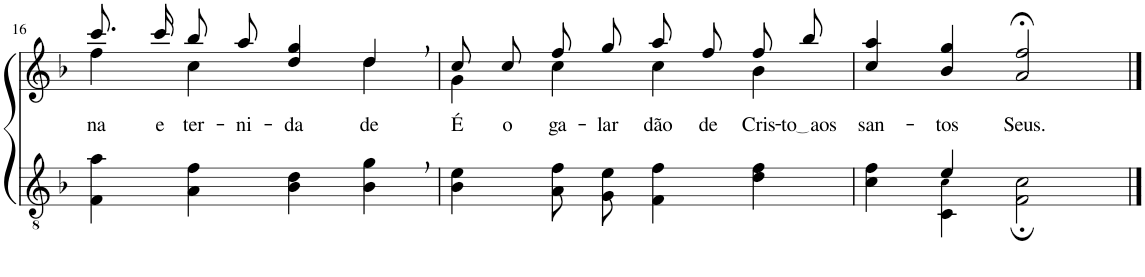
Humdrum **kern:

**kern	**kern	**text
*part2	*part1	*part1
*staff2	*staff1	*staff1
*I"Parte III e IV	*I"Parte I e II	*
!!LO:PB:g=z
*clefGv2	*clefG2	*
*Trd5c9	*Trd5c9	*
*k[b-]	*k[b-]	*
*M4/4	*M4/4	*
=16	=16	=16
*	*^	*
!	!	!	!LO:LY:b
4F\ 4a\	8.ccc/L	4ff\	na
!	!	!	!LO:LY:b
.	16ccc/Jk	.	e-
!	!	!	!LO:LY:b
4A\ 4f\	8bb-/L	4cc\	-ter-
!	!	!	!LO:LY:b
.	8aa/J	.	-ni-
!	!	!	!LO:LY:b
4B-\ 4d\	4dd/ 4gg/	4ryy	-da-
!	!	!	!LO:LY:b
4B-\, 4g\,	4dd,/	4dd\	-de
=17	=17	=17	=17
!	!	!	!LO:LY:b
4B-\ 4e\	8cc/L	4g\	É
!	!	!	!LO:LY:b
.	8cc/J	.	o
!	!	!	!LO:LY:b
8A\ 8f\L	8ff/L	4cc\	ga-
!	!	!	!LO:LY:b
8G\ 8e\J	8gg/J	.	-lar-
!	!	!	!LO:LY:b
4F\ 4f\	8aa/L	4cc\	-dão
!	!	!	!LO:LY:b
.	8ff/J	.	de
!	!	!	!LO:LY:b
4d\ 4f\	8ff/L	4b-\	Cris-
!	!	!	!LO:LY:b
.	8bb-/J	.	to aos
*	*v	*v	*
=18	=18	=18
*^	*	*
!	!	!	!LO:LY:b
4ryy	4c\ 4f\	4cc/ 4aa/	san-
!	!	!	!LO:LY:b
4e/	4C\ 4c!\	4b-/ 4gg/	-tos
!	!	!	!LO:LY:b
2ryy	2F\; 2c\;	2a/;< 2ff/;<	Seus.
*v	*v	*	*
==	==	==
*-	*-	*-
